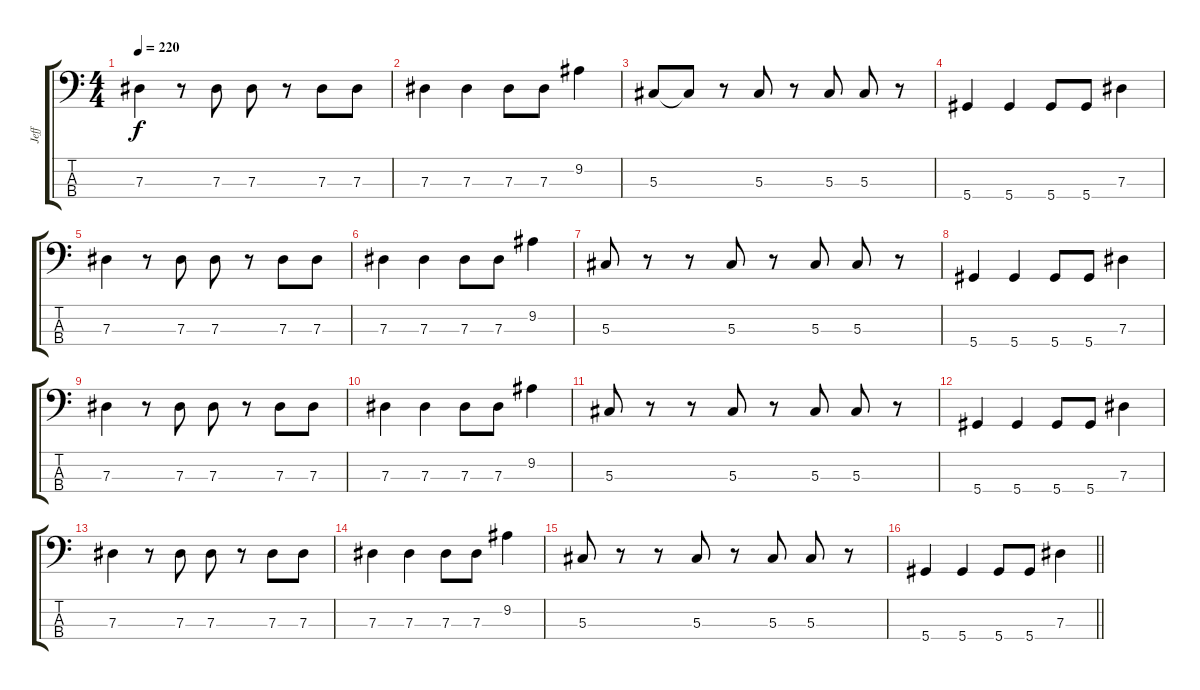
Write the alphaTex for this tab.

\track ("Jeff" "Jeff") {instrument electricbassfinger}
\staff {score tabs}
\tuning (Gb2 Db2 Ab1 Eb1) {hide}
\ts (4 4)
\tempo 220
\clef f4
\ks c
7.3.4{dy f} r.8 7.3.8 7.3.8 r.8 7.3.8 7.3.8 |
7.3.4 7.3.4 7.3.8 7.3.8 9.2.4 |
5.3.8 5.3{t}.8 r.8 5.3.8 r.8 5.3.8 5.3.8 r.8 |
5.4.4 5.4.4 5.4.8 5.4.8 7.3.4 |
7.3.4 r.8 7.3.8 7.3.8 r.8 7.3.8 7.3.8 |
7.3.4 7.3.4 7.3.8 7.3.8 9.2.4 |
5.3.8 r.8 r.8 5.3.8 r.8 5.3.8 5.3.8 r.8 |
5.4.4 5.4.4 5.4.8 5.4.8 7.3.4 |
7.3.4 r.8 7.3.8 7.3.8 r.8 7.3.8 7.3.8 |
7.3.4 7.3.4 7.3.8 7.3.8 9.2.4 |
5.3.8 r.8 r.8 5.3.8 r.8 5.3.8 5.3.8 r.8 |
5.4.4 5.4.4 5.4.8 5.4.8 7.3.4 |
7.3.4 r.8 7.3.8 7.3.8 r.8 7.3.8 7.3.8 |
7.3.4 7.3.4 7.3.8 7.3.8 9.2.4 |
5.3.8 r.8 r.8 5.3.8 r.8 5.3.8 5.3.8 r.8 |
\barLineRight lightlight
5.4.4 5.4.4 5.4.8 5.4.8 7.3.4
